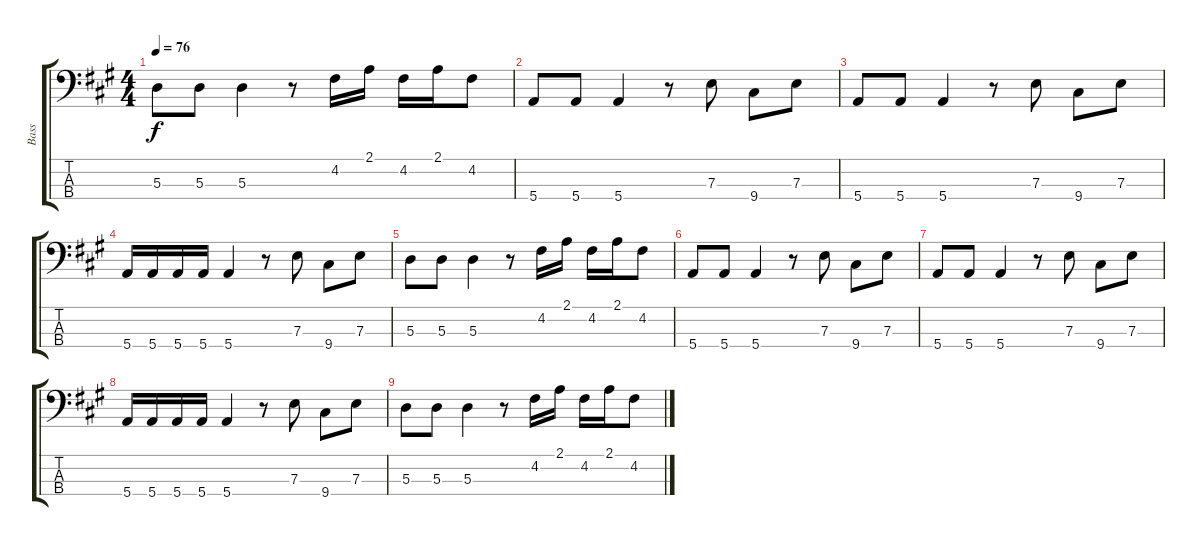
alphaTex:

\track ("Bass" "Bass") {instrument electricbassfinger}
\staff {score tabs}
\tuning (G2 D2 A1 E1) {hide}
\ts (4 4)
\tempo 76
\clef f4
\ks a
5.3.8{dy f} 5.3.8 5.3.4 r.8 4.2.16 2.1.16 4.2.16 2.1.16 4.2.8 |
5.4.8 5.4.8 5.4.4 r.8 7.3.8 9.4.8 7.3.8 |
5.4.8 5.4.8 5.4.4 r.8 7.3.8 9.4.8 7.3.8 |
5.4.16 5.4.16 5.4.16 5.4.16 5.4.4 r.8 7.3.8 9.4.8 7.3.8 |
5.3.8 5.3.8 5.3.4 r.8 4.2.16 2.1.16 4.2.16 2.1.16 4.2.8 |
5.4.8 5.4.8 5.4.4 r.8 7.3.8 9.4.8 7.3.8 |
5.4.8 5.4.8 5.4.4 r.8 7.3.8 9.4.8 7.3.8 |
5.4.16 5.4.16 5.4.16 5.4.16 5.4.4 r.8 7.3.8 9.4.8 7.3.8 |
5.3.8 5.3.8 5.3.4 r.8 4.2.16 2.1.16 4.2.16 2.1.16 4.2.8
